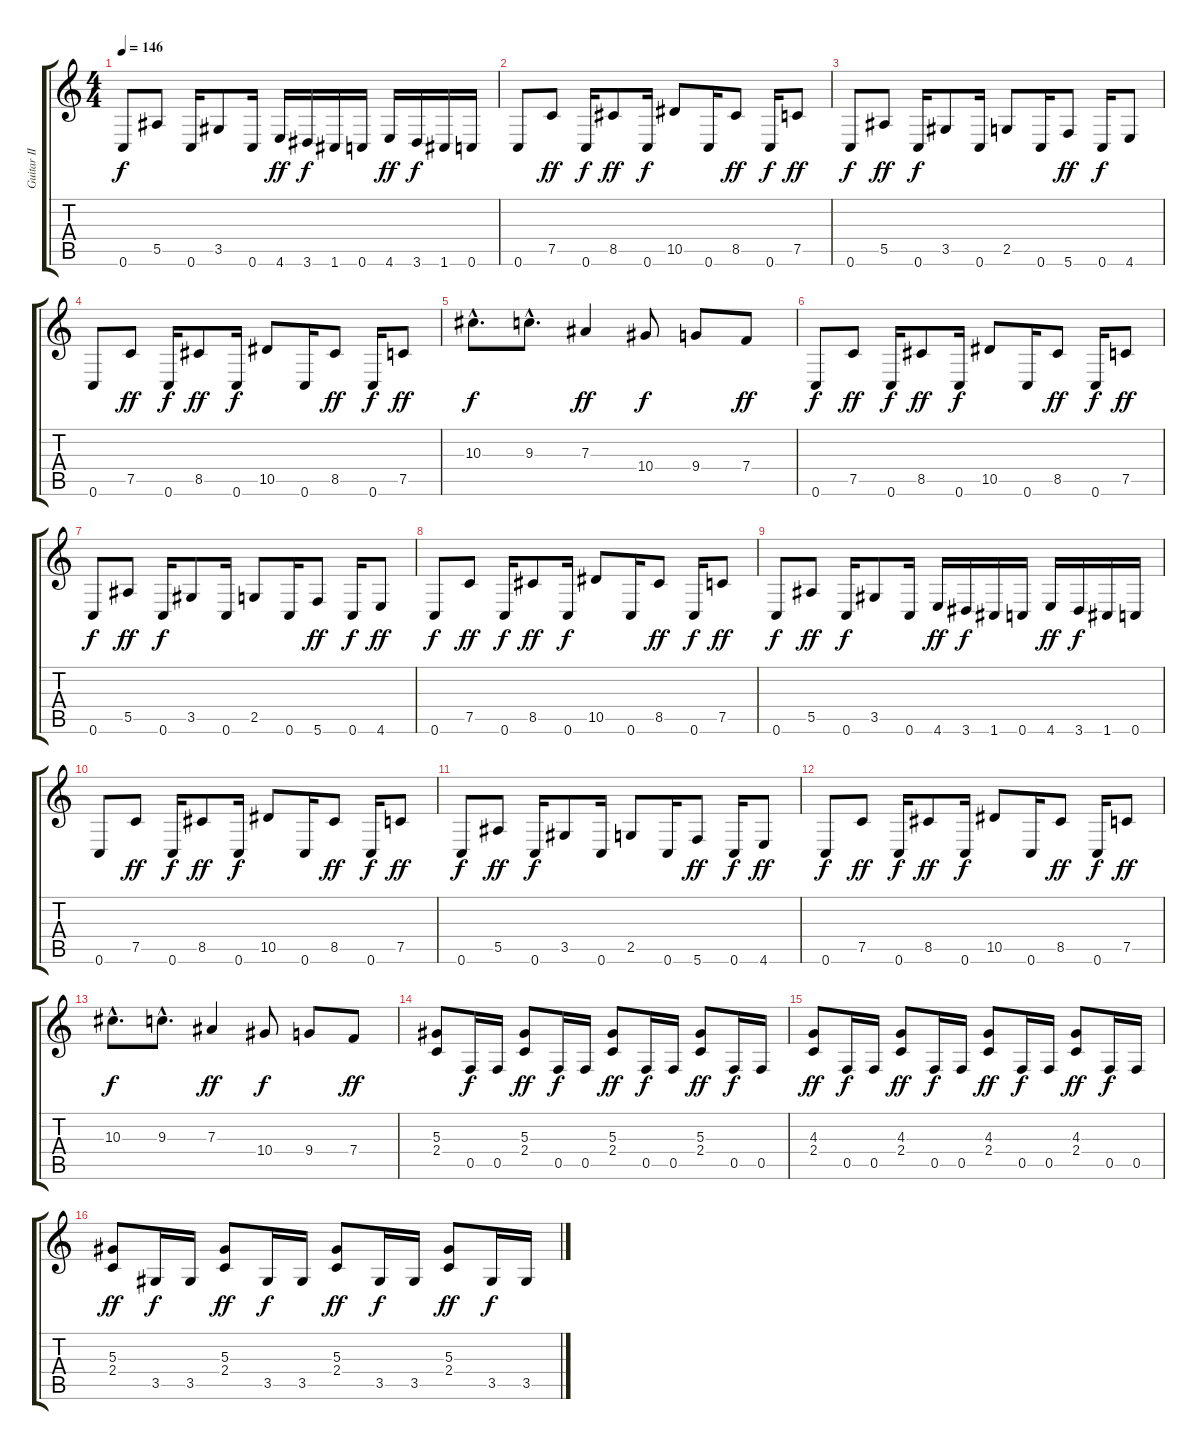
\track ("Guitar II" "Guitar II") {instrument distortionguitar}
\staff {score tabs}
\tuning (C4 G3 Eb3 Bb2 F2 C2) {hide}
\ts (4 4)
\tempo 146
\clef g2
\ks c
0.6.8{dy f} 5.5.8 0.6.16 3.5.8 0.6.16 4.6.16{dy ff} 3.6.16{dy f} 1.6.16 0.6.16 4.6.16{dy ff} 3.6.16{dy f} 1.6.16 0.6.16 |
0.6.8 7.5.8{dy ff} 0.6.16{dy f} 8.5.8{dy ff} 0.6.16{dy f} 10.5.8 0.6.16 8.5.8{dy ff} 0.6.16{dy f} 7.5.8{dy ff} |
0.6.8{dy f} 5.5.8{dy ff} 0.6.16{dy f} 3.5.8 0.6.16 2.5.8 0.6.16 5.6.8{dy ff} 0.6.16{dy f} 4.6.8 |
0.6.8 7.5.8{dy ff} 0.6.16{dy f} 8.5.8{dy ff} 0.6.16{dy f} 10.5.8 0.6.16 8.5.8{dy ff} 0.6.16{dy f} 7.5.8{dy ff} |
10.3{hac}.8{d dy f} 9.3{hac}.8{d} 7.3.4{dy ff} 10.4.8{dy f} 9.4.8 7.4.8{dy ff} |
0.6.8{dy f} 7.5.8{dy ff} 0.6.16{dy f} 8.5.8{dy ff} 0.6.16{dy f} 10.5.8 0.6.16 8.5.8{dy ff} 0.6.16{dy f} 7.5.8{dy ff} |
0.6.8{dy f} 5.5.8{dy ff} 0.6.16{dy f} 3.5.8 0.6.16 2.5.8 0.6.16 5.6.8{dy ff} 0.6.16{dy f} 4.6.8{dy ff} |
0.6.8{dy f} 7.5.8{dy ff} 0.6.16{dy f} 8.5.8{dy ff} 0.6.16{dy f} 10.5.8 0.6.16 8.5.8{dy ff} 0.6.16{dy f} 7.5.8{dy ff} |
0.6.8{dy f} 5.5.8{dy ff} 0.6.16{dy f} 3.5.8 0.6.16 4.6.16{dy ff} 3.6.16{dy f} 1.6.16 0.6.16 4.6.16{dy ff} 3.6.16{dy f} 1.6.16 0.6.16 |
0.6.8 7.5.8{dy ff} 0.6.16{dy f} 8.5.8{dy ff} 0.6.16{dy f} 10.5.8 0.6.16 8.5.8{dy ff} 0.6.16{dy f} 7.5.8{dy ff} |
0.6.8{dy f} 5.5.8{dy ff} 0.6.16{dy f} 3.5.8 0.6.16 2.5.8 0.6.16 5.6.8{dy ff} 0.6.16{dy f} 4.6.8{dy ff} |
0.6.8{dy f} 7.5.8{dy ff} 0.6.16{dy f} 8.5.8{dy ff} 0.6.16{dy f} 10.5.8 0.6.16 8.5.8{dy ff} 0.6.16{dy f} 7.5.8{dy ff} |
10.3{hac}.8{d dy f} 9.3{hac}.8{d} 7.3.4{dy ff} 10.4.8{dy f} 9.4.8 7.4.8{dy ff} |
(5.3 2.4).8 0.5.16{dy f} 0.5.16 (5.3 2.4).8{dy ff} 0.5.16{dy f} 0.5.16 (5.3 2.4).8{dy ff} 0.5.16{dy f} 0.5.16 (5.3 2.4).8{dy ff} 0.5.16{dy f} 0.5.16 |
(4.3 2.4).8{dy ff} 0.5.16{dy f} 0.5.16 (4.3 2.4).8{dy ff} 0.5.16{dy f} 0.5.16 (4.3 2.4).8{dy ff} 0.5.16{dy f} 0.5.16 (4.3 2.4).8{dy ff} 0.5.16{dy f} 0.5.16 |
(5.3 2.4).8{dy ff} 3.5.16{dy f} 3.5.16 (5.3 2.4).8{dy ff} 3.5.16{dy f} 3.5.16 (5.3 2.4).8{dy ff} 3.5.16{dy f} 3.5.16 (5.3 2.4).8{dy ff} 3.5.16{dy f} 3.5.16
